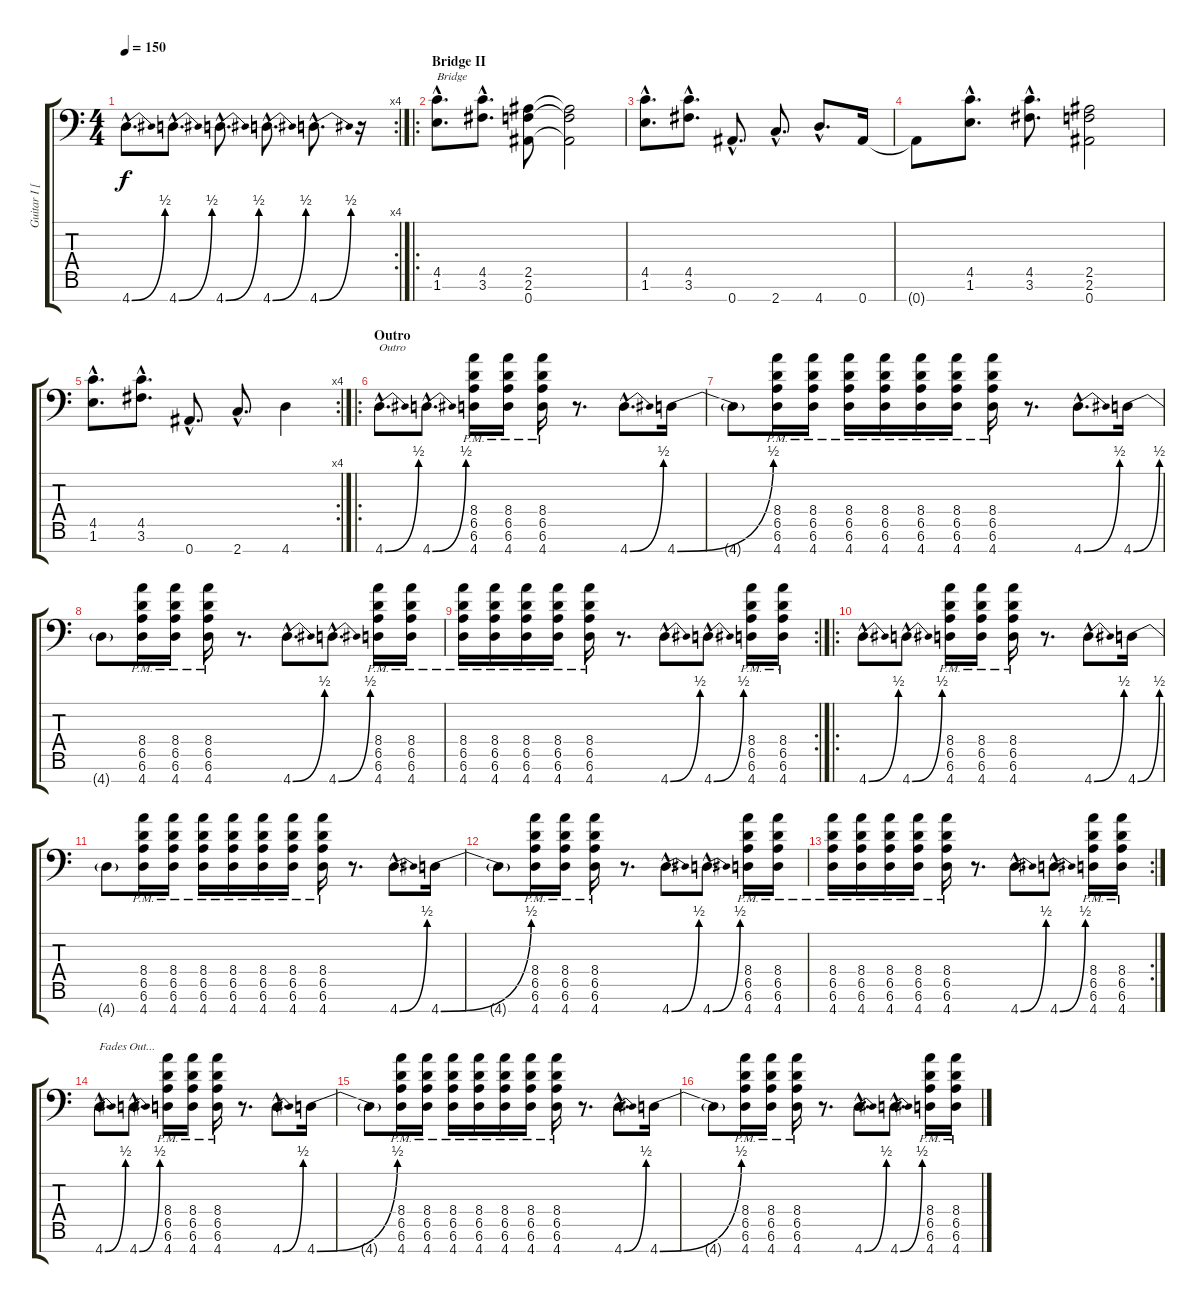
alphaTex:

\track ("Guitar I [Fredrik Thordendal]" "Guitar I [") {instrument distortionguitar}
\staff {score tabs}
\tuning (Eb4 Bb3 Gb3 Db3 Ab2 Eb2 Bb1) {hide}
\rc 4
\ts (4 4)
\tempo 150
\clef f4
\ks c
4.7{be (bend 0 0 60 2) hac}.8{d dy f} 4.7{be (bend 0 0 60 2) hac}.8{d} 4.7{be (bend 0 0 60 2) hac}.8{d} 4.7{be (bend 0 0 60 2) hac}.8{d} 4.7{be (bend 0 0 60 2) hac}.8{d} r.16 |
\ro
\section ("" "Bridge II")
(4.5{hac} 1.6{hac}).8{d txt "Bridge"} (4.5{hac} 3.6{hac}).8{d} (2.5 2.6 0.7).8 (2.5{t} 2.6{t} 0.7{t}).2 |
(4.5{hac} 1.6{hac}).8{d} (4.5{hac} 3.6{hac}).8{d} 0.7{hac}.8{d} 2.7{hac}.8{d} 4.7{hac}.8{d} 0.7.16 |
0.7{t}.8 (4.5{hac} 1.6{hac}).8{d} (4.5{hac} 3.6{hac}).8{d} (2.5 2.6 0.7).2 |
\rc 4
(4.5{hac} 1.6{hac}).8{d} (4.5{hac} 3.6{hac}).8{d} 0.7{hac}.8{d} 2.7{hac}.8{d} 4.7.4 |
\ro
\section ("" "Outro")
4.7{be (bend 0 0 60 2) hac}.8{d txt "Outro"} 4.7{be (bend 0 0 60 2) hac}.8{d} (8.4{pm} 6.5{pm} 6.6{pm} 4.7{pm}).16 (8.4{pm} 6.5{pm} 6.6{pm} 4.7{pm}).16 (8.4{pm} 6.5{pm} 6.6{pm} 4.7{pm}).16 r.8{d} 4.7{be (bend 0 0 60 2) hac}.8{d} 4.7{be (bend 0 0 60 2)}.16 |
4.7{t}.8 (8.4{pm} 6.5{pm} 6.6{pm} 4.7{pm}).16 (8.4{pm} 6.5{pm} 6.6{pm} 4.7{pm}).16 (8.4{pm} 6.5{pm} 6.6{pm} 4.7{pm}).16 (8.4{pm} 6.5{pm} 6.6{pm} 4.7{pm}).16 (8.4{pm} 6.5{pm} 6.6{pm} 4.7{pm}).16 (8.4{pm} 6.5{pm} 6.6{pm} 4.7{pm}).16 (8.4{pm} 6.5{pm} 6.6{pm} 4.7{pm}).16 r.8{d} 4.7{be (bend 0 0 60 2) hac}.8{d} 4.7{be (bend 0 0 60 2)}.16 |
4.7{t}.8 (8.4{pm} 6.5{pm} 6.6{pm} 4.7{pm}).16 (8.4{pm} 6.5{pm} 6.6{pm} 4.7{pm}).16 (8.4{pm} 6.5{pm} 6.6{pm} 4.7{pm}).16 r.8{d} 4.7{be (bend 0 0 60 2) hac}.8{d} 4.7{be (bend 0 0 60 2) hac}.8{d} (8.4{pm} 6.5{pm} 6.6{pm} 4.7{pm}).16 (8.4{pm} 6.5{pm} 6.6{pm} 4.7{pm}).16 |
\rc 2
(8.4{pm} 6.5{pm} 6.6{pm} 4.7{pm}).16 (8.4{pm} 6.5{pm} 6.6{pm} 4.7{pm}).16 (8.4{pm} 6.5{pm} 6.6{pm} 4.7{pm}).16 (8.4{pm} 6.5{pm} 6.6{pm} 4.7{pm}).16 (8.4{pm} 6.5{pm} 6.6{pm} 4.7{pm}).16 r.8{d} 4.7{be (bend 0 0 60 2) hac}.8{d} 4.7{be (bend 0 0 60 2) hac}.8{d} (8.4{pm} 6.5{pm} 6.6{pm} 4.7{pm}).16 (8.4{pm} 6.5{pm} 6.6{pm} 4.7{pm}).16 |
\ro
4.7{be (bend 0 0 60 2) hac}.8{d} 4.7{be (bend 0 0 60 2) hac}.8{d} (8.4{pm} 6.5{pm} 6.6{pm} 4.7{pm}).16 (8.4{pm} 6.5{pm} 6.6{pm} 4.7{pm}).16 (8.4{pm} 6.5{pm} 6.6{pm} 4.7{pm}).16 r.8{d} 4.7{be (bend 0 0 60 2) hac}.8{d} 4.7{be (bend 0 0 60 2)}.16 |
4.7{t}.8 (8.4{pm} 6.5{pm} 6.6{pm} 4.7{pm}).16 (8.4{pm} 6.5{pm} 6.6{pm} 4.7{pm}).16 (8.4{pm} 6.5{pm} 6.6{pm} 4.7{pm}).16 (8.4{pm} 6.5{pm} 6.6{pm} 4.7{pm}).16 (8.4{pm} 6.5{pm} 6.6{pm} 4.7{pm}).16 (8.4{pm} 6.5{pm} 6.6{pm} 4.7{pm}).16 (8.4{pm} 6.5{pm} 6.6{pm} 4.7{pm}).16 r.8{d} 4.7{be (bend 0 0 60 2) hac}.8{d} 4.7{be (bend 0 0 60 2)}.16 |
4.7{t}.8 (8.4{pm} 6.5{pm} 6.6{pm} 4.7{pm}).16 (8.4{pm} 6.5{pm} 6.6{pm} 4.7{pm}).16 (8.4{pm} 6.5{pm} 6.6{pm} 4.7{pm}).16 r.8{d} 4.7{be (bend 0 0 60 2) hac}.8{d} 4.7{be (bend 0 0 60 2) hac}.8{d} (8.4{pm} 6.5{pm} 6.6{pm} 4.7{pm}).16 (8.4{pm} 6.5{pm} 6.6{pm} 4.7{pm}).16 |
\rc 2
(8.4{pm} 6.5{pm} 6.6{pm} 4.7{pm}).16 (8.4{pm} 6.5{pm} 6.6{pm} 4.7{pm}).16 (8.4{pm} 6.5{pm} 6.6{pm} 4.7{pm}).16 (8.4{pm} 6.5{pm} 6.6{pm} 4.7{pm}).16 (8.4{pm} 6.5{pm} 6.6{pm} 4.7{pm}).16 r.8{d} 4.7{be (bend 0 0 60 2) hac}.8{d} 4.7{be (bend 0 0 60 2) hac}.8{d} (8.4{pm} 6.5{pm} 6.6{pm} 4.7{pm}).16 (8.4{pm} 6.5{pm} 6.6{pm} 4.7{pm}).16 |
4.7{be (bend 0 0 60 2) hac}.8{d txt "Fades Out..." volume 11} 4.7{be (bend 0 0 60 2) hac}.8{d} (8.4{pm} 6.5{pm} 6.6{pm} 4.7{pm}).16 (8.4{pm} 6.5{pm} 6.6{pm} 4.7{pm}).16 (8.4{pm} 6.5{pm} 6.6{pm} 4.7{pm}).16 r.8{d} 4.7{be (bend 0 0 60 2) hac}.8{d} 4.7{be (bend 0 0 60 2)}.16 |
4.7{t}.8 (8.4{pm} 6.5{pm} 6.6{pm} 4.7{pm}).16 (8.4{pm} 6.5{pm} 6.6{pm} 4.7{pm}).16 (8.4{pm} 6.5{pm} 6.6{pm} 4.7{pm}).16 (8.4{pm} 6.5{pm} 6.6{pm} 4.7{pm}).16 (8.4{pm} 6.5{pm} 6.6{pm} 4.7{pm}).16 (8.4{pm} 6.5{pm} 6.6{pm} 4.7{pm}).16 (8.4{pm} 6.5{pm} 6.6{pm} 4.7{pm}).16 r.8{d} 4.7{be (bend 0 0 60 2) hac}.8{d} 4.7{be (bend 0 0 60 2)}.16 |
4.7{t}.8 (8.4{pm} 6.5{pm} 6.6{pm} 4.7{pm}).16 (8.4{pm} 6.5{pm} 6.6{pm} 4.7{pm}).16 (8.4{pm} 6.5{pm} 6.6{pm} 4.7{pm}).16 r.8{d} 4.7{be (bend 0 0 60 2) hac}.8{d} 4.7{be (bend 0 0 60 2) hac}.8{d} (8.4{pm} 6.5{pm} 6.6{pm} 4.7{pm}).16 (8.4{pm} 6.5{pm} 6.6{pm} 4.7{pm}).16
